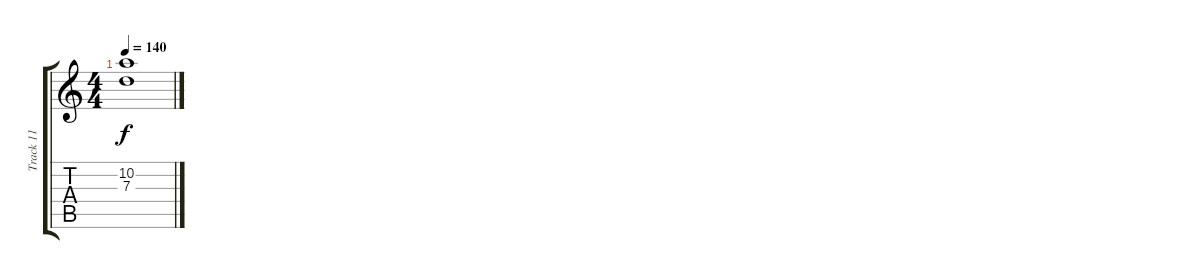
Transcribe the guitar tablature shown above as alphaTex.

\track ("Track 11" "Track 11") {instrument electricguitarclean}
\staff {score tabs}
\tuning (E4 B3 G3 D3 A2 E2) {hide}
\ts (4 4)
\tempo 140
\clef g2
\ks c
(10.2{t} 7.3{t}).1{dy f}
